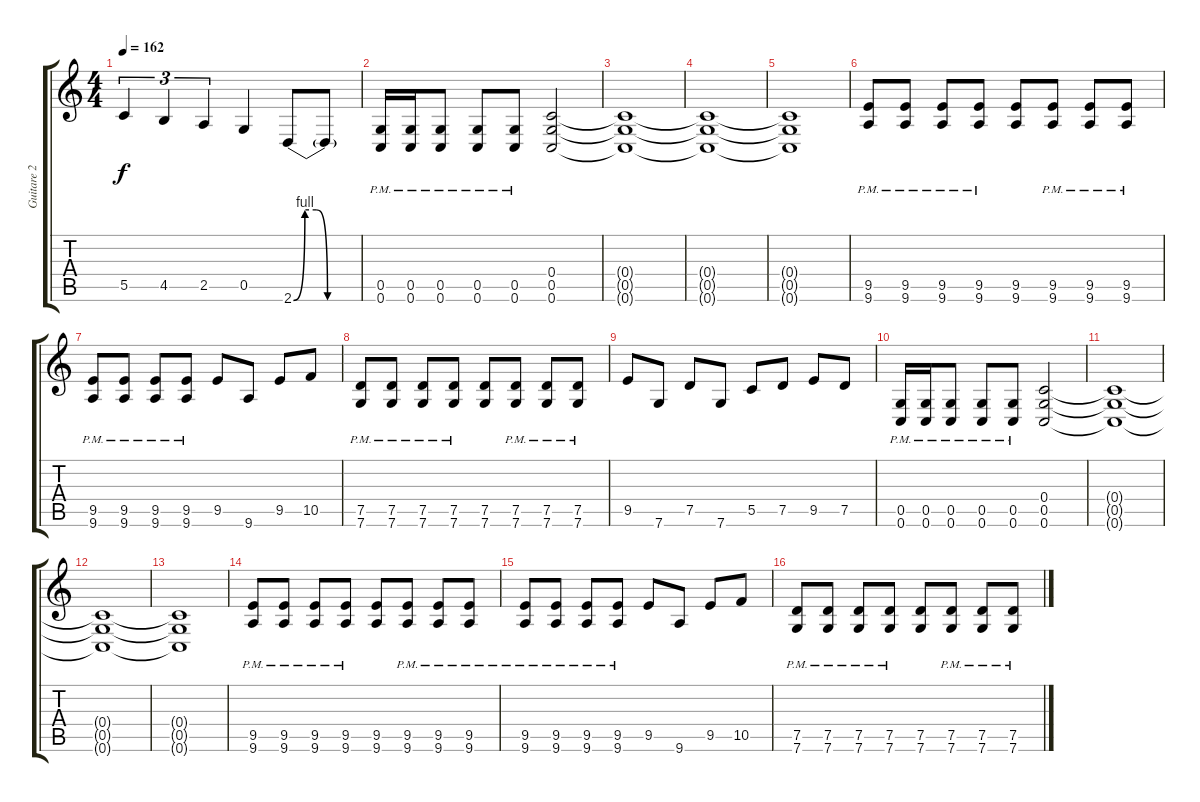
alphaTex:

\track ("Guitare 2" "Guitare 2") {instrument distortionguitar}
\staff {score tabs}
\tuning (D4 A3 F3 C3 G2 C2) {hide}
\ts (4 4)
\tempo 162
\clef g2
\ks c
5.5.4{tu (3 2) dy f} 4.5.4{tu (3 2)} 2.5.4{tu (3 2)} 0.5.4 2.6{be (custom 0 0 10 4 20 4 30 0 60 0)}.8 2.6{t}.8 |
(0.5{pm} 0.6{pm}).16 (0.5{pm} 0.6{pm}).16 (0.5{pm} 0.6{pm}).8 (0.5{pm} 0.6{pm}).8 (0.5{pm} 0.6{pm}).8 (0.4 0.5 0.6).2 |
(0.4{t} 0.5{t} 0.6{t}).1 |
(0.4{t} 0.5{t} 0.6{t}).1 |
(0.4{t} 0.5{t} 0.6{t}).1 |
(9.5{pm} 9.6{pm}).8 (9.5{pm} 9.6{pm}).8 (9.5{pm} 9.6{pm}).8 (9.5{pm} 9.6{pm}).8 (9.5 9.6).8 (9.5{pm} 9.6{pm}).8 (9.5{pm} 9.6{pm}).8 (9.5{pm} 9.6{pm}).8 |
(9.5{pm} 9.6{pm}).8 (9.5{pm} 9.6{pm}).8 (9.5{pm} 9.6{pm}).8 (9.5{pm} 9.6{pm}).8 9.5.8 9.6.8 9.5.8 10.5.8 |
(7.5{pm} 7.6{pm}).8 (7.5{pm} 7.6{pm}).8 (7.5{pm} 7.6{pm}).8 (7.5{pm} 7.6{pm}).8 (7.5 7.6).8 (7.5{pm} 7.6{pm}).8 (7.5{pm} 7.6{pm}).8 (7.5{pm} 7.6{pm}).8 |
9.5.8 7.6.8 7.5.8 7.6.8 5.5.8 7.5.8 9.5.8 7.5.8 |
(0.5{pm} 0.6{pm}).16 (0.5{pm} 0.6{pm}).16 (0.5{pm} 0.6{pm}).8 (0.5{pm} 0.6{pm}).8 (0.5{pm} 0.6{pm}).8 (0.4 0.5 0.6).2 |
(0.4{t} 0.5{t} 0.6{t}).1 |
(0.4{t} 0.5{t} 0.6{t}).1 |
(0.4{t} 0.5{t} 0.6{t}).1 |
(9.5{pm} 9.6{pm}).8 (9.5{pm} 9.6{pm}).8 (9.5{pm} 9.6{pm}).8 (9.5{pm} 9.6{pm}).8 (9.5 9.6).8 (9.5{pm} 9.6{pm}).8 (9.5{pm} 9.6{pm}).8 (9.5{pm} 9.6{pm}).8 |
(9.5{pm} 9.6{pm}).8 (9.5{pm} 9.6{pm}).8 (9.5{pm} 9.6{pm}).8 (9.5{pm} 9.6{pm}).8 9.5.8 9.6.8 9.5.8 10.5.8 |
(7.5{pm} 7.6{pm}).8 (7.5{pm} 7.6{pm}).8 (7.5{pm} 7.6{pm}).8 (7.5{pm} 7.6{pm}).8 (7.5 7.6).8 (7.5{pm} 7.6{pm}).8 (7.5{pm} 7.6{pm}).8 (7.5{pm} 7.6{pm}).8
